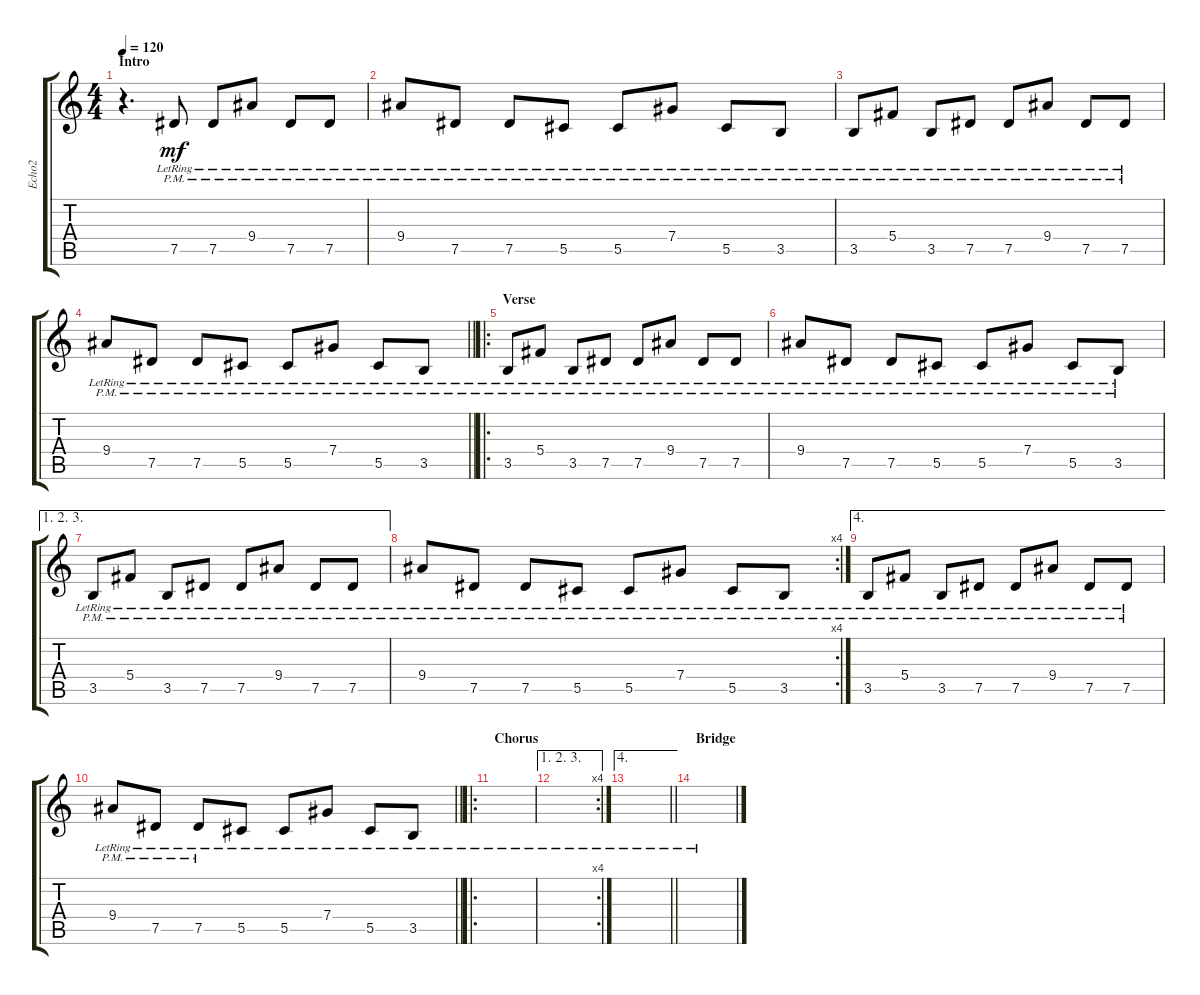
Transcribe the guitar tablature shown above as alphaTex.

\track ("Echo2" "Echo2") {instrument acousticguitarsteel}
\staff {score tabs}
\tuning (Eb4 Bb3 Gb3 Db3 Ab2 Db2) {hide}
\ts (4 4)
\section ("" "Intro")
\tempo 120
\clef g2
\ks c
r.4{d dy f} 7.5{pm lr}.8{dy mf} 7.5{pm lr}.8 9.4{pm lr}.8 7.5{pm lr}.8 7.5{pm lr}.8 |
9.4{pm lr}.8 7.5{pm lr}.8 7.5{pm lr}.8 5.5{pm lr}.8 5.5{pm lr}.8 7.4{pm lr}.8 5.5{pm lr}.8 3.5{pm lr}.8 |
3.5{pm lr}.8 5.4{pm lr}.8 3.5{pm lr}.8 7.5{pm lr}.8 7.5{pm lr}.8 9.4{pm lr}.8 7.5{pm lr}.8 7.5{pm lr}.8 |
\barLineRight lightlight
9.4{pm lr}.8 7.5{pm lr}.8 7.5{pm lr}.8 5.5{pm lr}.8 5.5{pm lr}.8 7.4{pm lr}.8 5.5{pm lr}.8 3.5{pm lr}.8 |
\ro
\section ("" "Verse")
3.5{pm lr}.8 5.4{pm lr}.8 3.5{pm lr}.8 7.5{pm lr}.8 7.5{pm lr}.8 9.4{pm lr}.8 7.5{pm lr}.8 7.5{pm lr}.8 |
9.4{pm lr}.8 7.5{pm lr}.8 7.5{pm lr}.8 5.5{pm lr}.8 5.5{pm lr}.8 7.4{pm lr}.8 5.5{pm lr}.8 3.5{pm lr}.8 |
\ae (1 2 3)
3.5{pm lr}.8 5.4{pm lr}.8 3.5{pm lr}.8 7.5{pm lr}.8 7.5{pm lr}.8 9.4{pm lr}.8 7.5{pm lr}.8 7.5{pm lr}.8 |
\rc 4
9.4{pm lr}.8 7.5{pm lr}.8 7.5{pm lr}.8 5.5{pm lr}.8 5.5{pm lr}.8 7.4{pm lr}.8 5.5{pm lr}.8 3.5{pm lr}.8 |
\ae 4
3.5{pm lr}.8 5.4{pm lr}.8 3.5{pm lr}.8 7.5{pm lr}.8 7.5{pm lr}.8 9.4{pm lr}.8 7.5{pm lr}.8 7.5{pm lr}.8 |
\barLineRight lightlight
9.4{pm lr}.8 7.5{pm lr}.8 7.5{pm lr}.8 5.5{lr}.8 5.5{lr}.8 7.4{lr}.8 5.5{lr}.8 3.5{lr}.8 |
\ro
\section ("" "Chorus")
|
\ae (1 2 3)
\rc 4
|
\ae 4
\barLineRight lightlight
|
\section ("" "Bridge")
